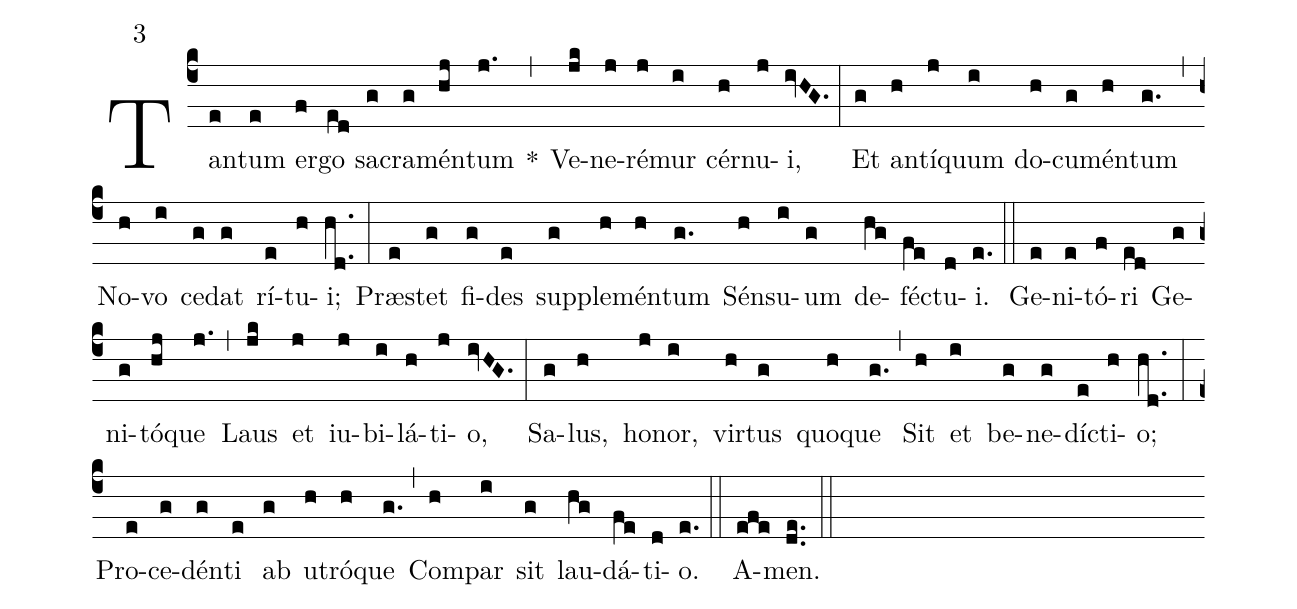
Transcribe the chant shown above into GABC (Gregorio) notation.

annotation:3;
%%
(c4) Tan(e)tum(e) er(f)go(ed) sa(g)cra(g)mén(hj)tum(j.) *(,) Ve(jk)ne(j)ré(j)mur(i) cér(h)nu(j)i,(ivHG.) (:) Et(g) an(h)tí(j)quum(i) do(h)cu(g)mén(h)tum(g.) (,) No(h)vo(i) ce(g)dat(g) rí(e)tu(h)i;(hd..) (:) Præs(e)tet(g) fi(g)des(e) sup(g)ple(h)mén(h)tum(g.) Sén(h)su(i)um(g) de(hg)féc(fe)tu(d)i.(e.) (::) Ge(e)ni(e)tó(f)ri(ed) Ge(g)ni(g)tó(hj)que(j.) (,) Laus(jk) et(j) iu(j)bi(i)lá(h)ti(j)o,(ivHG.) (:) Sa(g)lus,(h) ho(j)nor,(i) vir(h)tus(g) quo(h)que(g.) (,) Sit(h) et(i) be(g)ne(g)díc(e)ti(h)o;(hd..) (:) Pro(e)ce(g)dén(g)ti(e) ab(g) u(h)tró(h)que(g.) (,) Com(h)par(i) sit(g) lau(hg)dá(fe)ti(d)o.(e.) (::) A(efe)men.(de..) (::)
